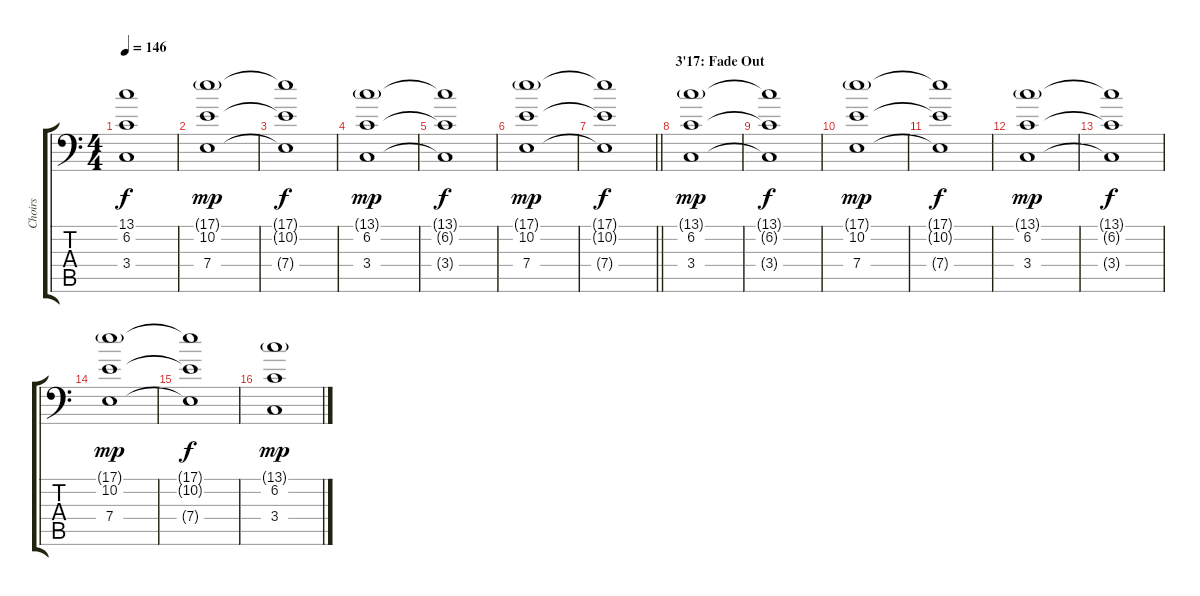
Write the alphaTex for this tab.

\track ("Choirs" "Choirs") {instrument choiraahs}
\staff {score tabs}
\tuning (B3 Gb3 D3 A2 E2 A1) {hide}
\ts (4 4)
\tempo 146
\clef f4
\ks c
(13.1{t} 6.2{t} 3.4{t}).1{dy f} |
(17.1{g} 10.2 7.4).1{dy mp} |
(17.1{t} 10.2{t} 7.4{t}).1{dy f} |
(13.1{g} 6.2 3.4).1{dy mp} |
(13.1{t} 6.2{t} 3.4{t}).1{dy f} |
(17.1{g} 10.2 7.4).1{dy mp} |
\barLineRight lightlight
(17.1{t} 10.2{t} 7.4{t}).1{dy f} |
\section ("" "3'17: Fade Out")
(13.1{g} 6.2 3.4).1{dy mp volume 6} |
(13.1{t} 6.2{t} 3.4{t}).1{dy f} |
(17.1{g} 10.2 7.4).1{dy mp} |
(17.1{t} 10.2{t} 7.4{t}).1{dy f} |
(13.1{g} 6.2 3.4).1{dy mp volume 4} |
(13.1{t} 6.2{t} 3.4{t}).1{dy f} |
(17.1{g} 10.2 7.4).1{dy mp} |
(17.1{t} 10.2{t} 7.4{t}).1{dy f} |
(13.1{g} 6.2 3.4).1{dy mp volume 2}
